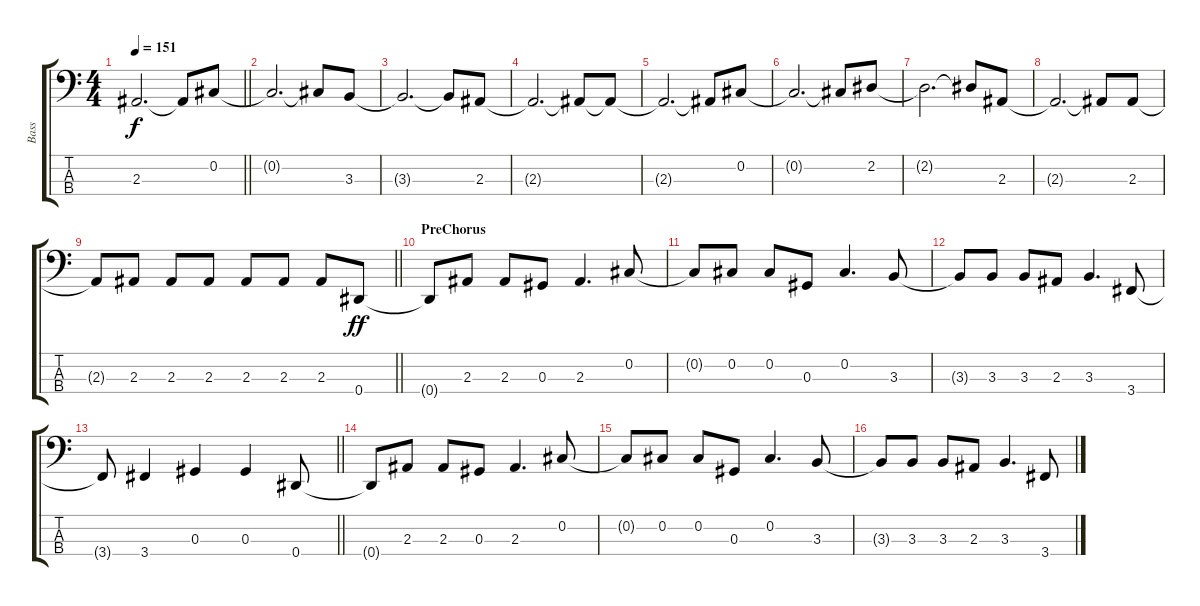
\track ("Bass" "Bass") {instrument electricbassfinger}
\staff {score tabs}
\tuning (Gb2 Db2 Ab1 Eb1) {hide}
\ts (4 4)
\tempo 151
\clef f4
\barLineRight lightlight
\ks c
2.3{t}.2{d dy f} 2.3{t}.8 0.2.8{instrument electricbasspick} |
0.2{t}.2{d} 0.2{t}.8 3.3.8 |
3.3{t}.2{d} 3.3{t}.8 2.3.8 |
2.3{t}.2{d} 2.3{t}.8 2.3{t}.8 |
2.3{t}.2{d} 2.3{t}.8 0.2.8 |
0.2{t}.2{d} 0.2{t}.8 2.2.8 |
2.2{t}.2{d} 2.2{t}.8 2.3.8 |
2.3{t}.2{d} 2.3{t}.8 2.3.8 |
\barLineRight lightlight
2.3{t}.8 2.3.8 2.3.8 2.3.8 2.3.8 2.3.8 2.3.8 0.4.8{dy ff instrument electricbassfinger} |
\section ("" "PreChorus")
0.4{t}.8 2.3.8 2.3.8 0.3.8 2.3.4{d} 0.2.8 |
0.2{t}.8 0.2.8 0.2.8 0.3.8 0.2.4{d} 3.3.8 |
3.3{t}.8 3.3.8 3.3.8 2.3.8 3.3.4{d} 3.4.8 |
\barLineRight lightlight
3.4{t}.8 3.4.4 0.3.4 0.3.4 0.4.8 |
0.4{t}.8 2.3.8 2.3.8 0.3.8 2.3.4{d} 0.2.8 |
0.2{t}.8 0.2.8 0.2.8 0.3.8 0.2.4{d} 3.3.8 |
3.3{t}.8 3.3.8 3.3.8 2.3.8 3.3.4{d} 3.4.8
